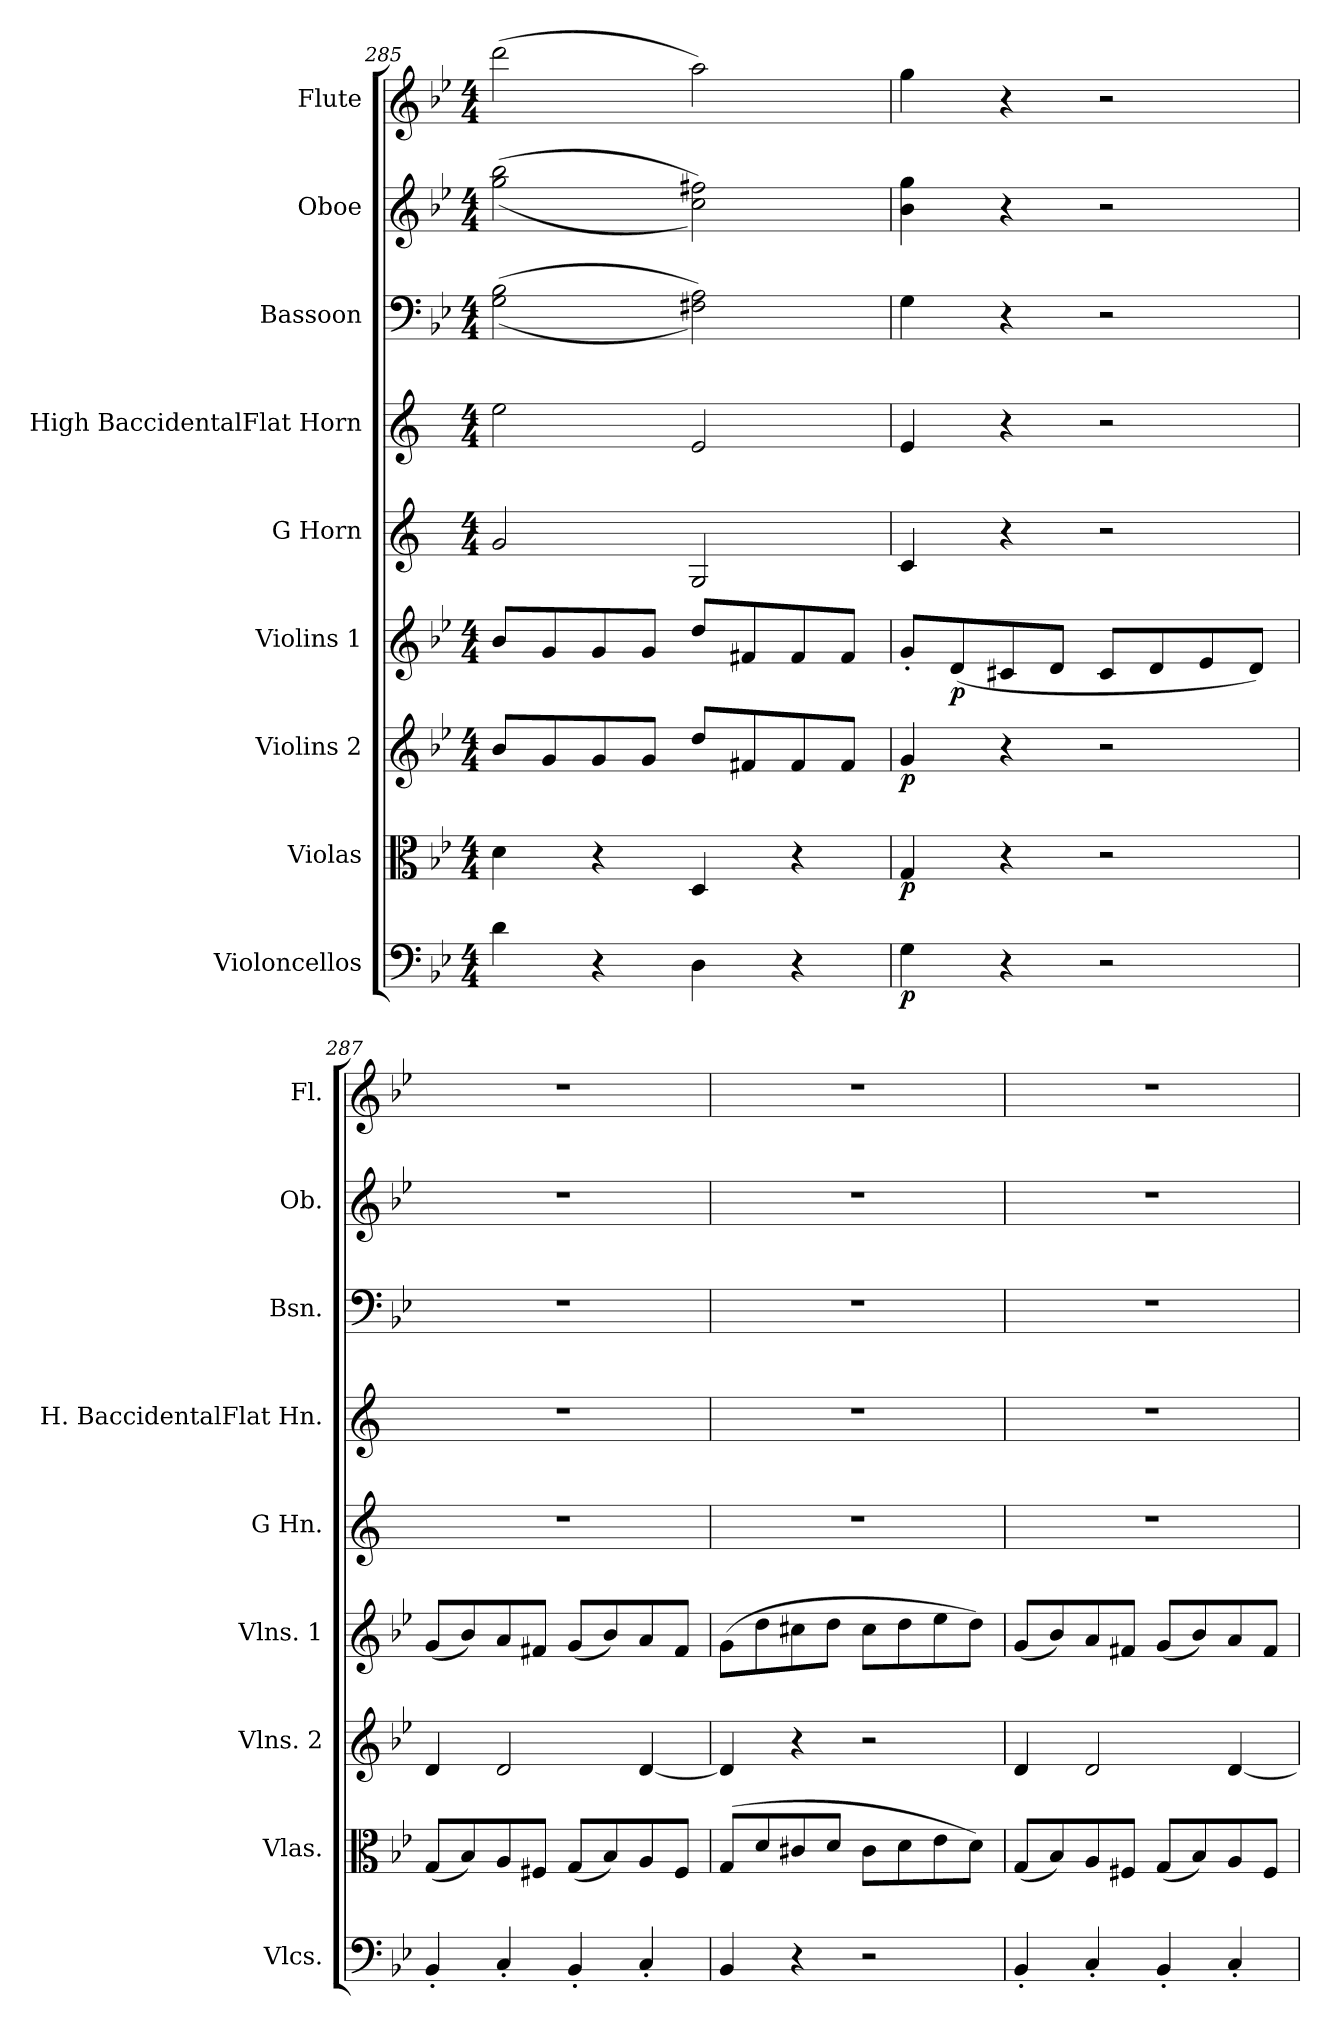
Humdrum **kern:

**kern	**dynam	**kern	**dynam	**kern	**dynam	**kern	**dynam	**kern	**kern	**kern	**kern	**kern
*part9	*part9	*part8	*part8	*part7	*part7	*part6	*part6	*part5	*part4	*part3	*part2	*part1
*staff9	*staff9	*staff8	*staff8	*staff7	*staff7	*staff6	*staff6	*staff5	*staff4	*staff3	*staff2	*staff1
*I"Violoncellos	*	*I"Violas	*	*I"Violins 2	*	*I"Violins 1	*	*I"G Horn	*I"High BaccidentalFlat Horn	*I"Bassoon	*I"Oboe	*I"Flute
*I'Vlcs.	*	*I'Vlas.	*	*I'Vlns. 2	*	*I'Vlns. 1	*	*I'G Hn.	*I'H. BaccidentalFlat Hn.	*I'Bsn.	*I'Ob.	*I'Fl.
*clefF4	*	*clefC3	*	*clefG2	*	*clefG2	*	*clefG2	*clefG2	*clefF4	*clefG2	*clefG2
*	*	*	*	*	*	*	*	*ITrd3c5	*ITrd1c2	*	*	*
*k[b-e-]	*	*k[b-e-]	*	*k[b-e-]	*	*k[b-e-]	*	*k[f#]	*k[b-e-]	*k[b-e-]	*k[b-e-]	*k[b-e-]
*M4/4	*	*M4/4	*	*M4/4	*	*M4/4	*	*M4/4	*M4/4	*M4/4	*M4/4	*M4/4
=285	=285	=285	=285	=285	=285	=285	=285	=285	=285	=285	=285	=285
4d\	.	4d\	.	8b-/L	.	8b-/L	.	2d/	2dd\	((2G\ 2B-\	((2gg\ 2bb-\	(2ddd\
.	.	.	.	8g/	.	8g/	.	.	.	.	.	.
4r	.	4r	.	8g/	.	8g/	.	.	.	.	.	.
.	.	.	.	8g/J	.	8g/J	.	.	.	.	.	.
4D\	.	4D/	.	8dd/L	.	8dd/L	.	2D/	2d/	2F#X\ 2A\))	2cc\ 2ff#X\))	2aa\)
.	.	.	.	8f#X/	.	8f#X/	.	.	.	.	.	.
4r	.	4r	.	8f#/	.	8f#/	.	.	.	.	.	.
.	.	.	.	8f#/J	.	8f#/J	.	.	.	.	.	.
!!LO:PB:g=z
=286	=286	=286	=286	=286	=286	=286	=286	=286	=286	=286	=286	=286
!	!LO:DY:b	!	!LO:DY:b	!	!LO:DY:b	!	!	!	!	!	!	!
4G\	p	4G/	p	4g/	p	8g'/L	.	4G/	4d/	4G\	4b-\ 4gg\	4gg\
!	!	!	!	!	!	!	!LO:DY:b	!	!	!	!	!
.	.	.	.	.	.	(8d/	p	.	.	.	.	.
4r	.	4r	.	4r	.	8c#X/	.	4r	4r	4r	4r	4r
.	.	.	.	.	.	8d/J	.	.	.	.	.	.
2r	.	2r	.	2r	.	8c#/L	.	2r	2r	2r	2r	2r
.	.	.	.	.	.	8d/	.	.	.	.	.	.
.	.	.	.	.	.	8e-/	.	.	.	.	.	.
.	.	.	.	.	.	8d/J)	.	.	.	.	.	.
=287	=287	=287	=287	=287	=287	=287	=287	=287	=287	=287	=287	=287
4BB-'/	.	(8G/L	.	4d/	.	(8g/L	.	1r	1r	1r	1r	1r
.	.	8B-/)	.	.	.	8b-/)	.	.	.	.	.	.
4C'/	.	8A/	.	2d/	.	8a/	.	.	.	.	.	.
.	.	8F#X/J	.	.	.	8f#X/J	.	.	.	.	.	.
4BB-'/	.	(8G/L	.	.	.	(8g/L	.	.	.	.	.	.
.	.	8B-/)	.	.	.	8b-/)	.	.	.	.	.	.
4C'/	.	8A/	.	[4d/	.	8a/	.	.	.	.	.	.
.	.	8F#/J	.	.	.	8f#/J	.	.	.	.	.	.
=288	=288	=288	=288	=288	=288	=288	=288	=288	=288	=288	=288	=288
4BB-/	.	(8G/L	.	4d/]	.	(8g\L	.	1r	1r	1r	1r	1r
.	.	8d/	.	.	.	8dd\	.	.	.	.	.	.
4r	.	8c#X/	.	4r	.	8cc#X\	.	.	.	.	.	.
.	.	8d/J	.	.	.	8dd\J	.	.	.	.	.	.
2r	.	8c#\L	.	2r	.	8cc#\L	.	.	.	.	.	.
.	.	8d\	.	.	.	8dd\	.	.	.	.	.	.
.	.	8e-\	.	.	.	8ee-\	.	.	.	.	.	.
.	.	8d\J)	.	.	.	8dd\J)	.	.	.	.	.	.
=289	=289	=289	=289	=289	=289	=289	=289	=289	=289	=289	=289	=289
4BB-'/	.	(8G/L	.	4d/	.	(8g/L	.	1r	1r	1r	1r	1r
.	.	8B-/)	.	.	.	8b-/)	.	.	.	.	.	.
4C'/	.	8A/	.	2d/	.	8a/	.	.	.	.	.	.
.	.	8F#X/J	.	.	.	8f#X/J	.	.	.	.	.	.
4BB-'/	.	(8G/L	.	.	.	(8g/L	.	.	.	.	.	.
.	.	8B-/)	.	.	.	8b-/)	.	.	.	.	.	.
4C'/	.	8A/	.	[4d/	.	8a/	.	.	.	.	.	.
.	.	8F#/J	.	.	.	8f#/J	.	.	.	.	.	.
=	=	=	=	=	=	=	=	=	=	=	=	=
*-	*-	*-	*-	*-	*-	*-	*-	*-	*-	*-	*-	*-
